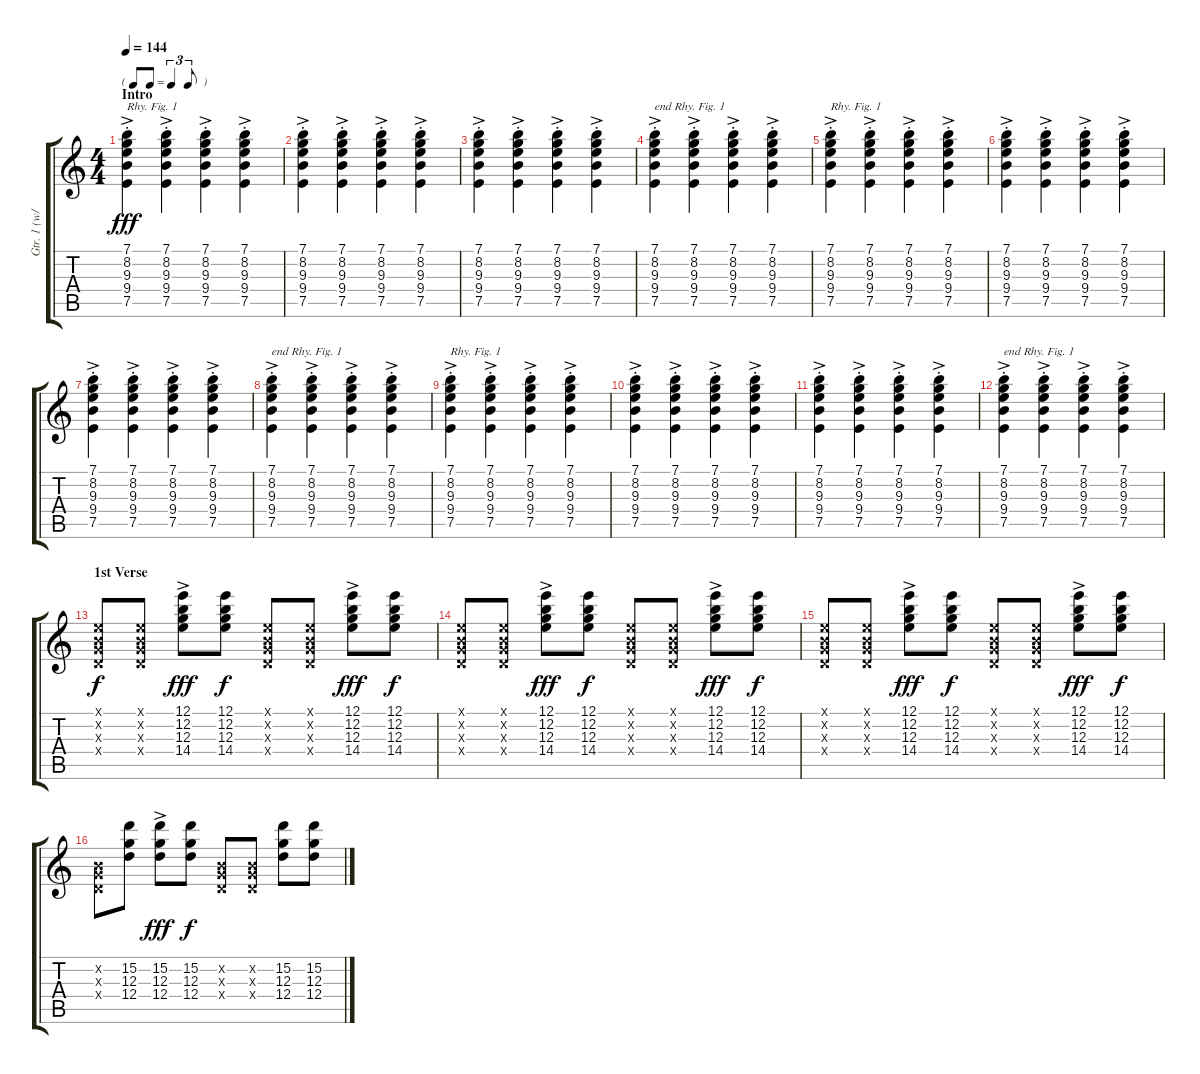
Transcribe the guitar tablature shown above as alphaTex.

\track ("Gtr. 1 (w/dist.)" "Gtr. 1 (w/") {instrument distortionguitar}
\staff {score tabs}
\tuning (E4 B3 G3 D3 A2 E2) {hide}
\ts (4 4)
\tf triplet8th
\section ("" "Intro")
\tempo 144
\clef g2
\ks c
(7.1{ac st} 8.2{ac st} 9.3{ac st} 9.4{ac st} 7.5{ac st}).4{txt "Rhy. Fig. 1" dy fff instrument distortionguitar} (7.1{ac st} 8.2{ac st} 9.3{ac st} 9.4{ac st} 7.5{ac st}).4 (7.1{ac st} 8.2{ac st} 9.3{ac st} 9.4{ac st} 7.5{ac st}).4 (7.1{ac st} 8.2{ac st} 9.3{ac st} 9.4{ac st} 7.5{ac st}).4 |
(7.1{ac st} 8.2{ac st} 9.3{ac st} 9.4{ac st} 7.5{ac st}).4 (7.1{ac st} 8.2{ac st} 9.3{ac st} 9.4{ac st} 7.5{ac st}).4 (7.1{ac st} 8.2{ac st} 9.3{ac st} 9.4{ac st} 7.5{ac st}).4 (7.1{ac st} 8.2{ac st} 9.3{ac st} 9.4{ac st} 7.5{ac st}).4 |
(7.1{ac st} 8.2{ac st} 9.3{ac st} 9.4{ac st} 7.5{ac st}).4 (7.1{ac st} 8.2{ac st} 9.3{ac st} 9.4{ac st} 7.5{ac st}).4 (7.1{ac st} 8.2{ac st} 9.3{ac st} 9.4{ac st} 7.5{ac st}).4 (7.1{ac st} 8.2{ac st} 9.3{ac st} 9.4{ac st} 7.5{ac st}).4 |
(7.1{ac st} 8.2{ac st} 9.3{ac st} 9.4{ac st} 7.5{ac st}).4{txt "end Rhy. Fig. 1"} (7.1{ac st} 8.2{ac st} 9.3{ac st} 9.4{ac st} 7.5{ac st}).4 (7.1{ac st} 8.2{ac st} 9.3{ac st} 9.4{ac st} 7.5{ac st}).4 (7.1{ac st} 8.2{ac st} 9.3{ac st} 9.4{ac st} 7.5{ac st}).4 |
(7.1{ac st} 8.2{ac st} 9.3{ac st} 9.4{ac st} 7.5{ac st}).4{txt "Rhy. Fig. 1"} (7.1{ac st} 8.2{ac st} 9.3{ac st} 9.4{ac st} 7.5{ac st}).4 (7.1{ac st} 8.2{ac st} 9.3{ac st} 9.4{ac st} 7.5{ac st}).4 (7.1{ac st} 8.2{ac st} 9.3{ac st} 9.4{ac st} 7.5{ac st}).4 |
(7.1{ac st} 8.2{ac st} 9.3{ac st} 9.4{ac st} 7.5{ac st}).4 (7.1{ac st} 8.2{ac st} 9.3{ac st} 9.4{ac st} 7.5{ac st}).4 (7.1{ac st} 8.2{ac st} 9.3{ac st} 9.4{ac st} 7.5{ac st}).4 (7.1{ac st} 8.2{ac st} 9.3{ac st} 9.4{ac st} 7.5{ac st}).4 |
(7.1{ac st} 8.2{ac st} 9.3{ac st} 9.4{ac st} 7.5{ac st}).4 (7.1{ac st} 8.2{ac st} 9.3{ac st} 9.4{ac st} 7.5{ac st}).4 (7.1{ac st} 8.2{ac st} 9.3{ac st} 9.4{ac st} 7.5{ac st}).4 (7.1{ac st} 8.2{ac st} 9.3{ac st} 9.4{ac st} 7.5{ac st}).4 |
(7.1{ac st} 8.2{ac st} 9.3{ac st} 9.4{ac st} 7.5{ac st}).4{txt "end Rhy. Fig. 1"} (7.1{ac st} 8.2{ac st} 9.3{ac st} 9.4{ac st} 7.5{ac st}).4 (7.1{ac st} 8.2{ac st} 9.3{ac st} 9.4{ac st} 7.5{ac st}).4 (7.1{ac st} 8.2{ac st} 9.3{ac st} 9.4{ac st} 7.5{ac st}).4 |
(7.1{ac st} 8.2{ac st} 9.3{ac st} 9.4{ac st} 7.5{ac st}).4{txt "Rhy. Fig. 1"} (7.1{ac st} 8.2{ac st} 9.3{ac st} 9.4{ac st} 7.5{ac st}).4 (7.1{ac st} 8.2{ac st} 9.3{ac st} 9.4{ac st} 7.5{ac st}).4 (7.1{ac st} 8.2{ac st} 9.3{ac st} 9.4{ac st} 7.5{ac st}).4 |
(7.1{ac st} 8.2{ac st} 9.3{ac st} 9.4{ac st} 7.5{ac st}).4 (7.1{ac st} 8.2{ac st} 9.3{ac st} 9.4{ac st} 7.5{ac st}).4 (7.1{ac st} 8.2{ac st} 9.3{ac st} 9.4{ac st} 7.5{ac st}).4 (7.1{ac st} 8.2{ac st} 9.3{ac st} 9.4{ac st} 7.5{ac st}).4 |
(7.1{ac st} 8.2{ac st} 9.3{ac st} 9.4{ac st} 7.5{ac st}).4 (7.1{ac st} 8.2{ac st} 9.3{ac st} 9.4{ac st} 7.5{ac st}).4 (7.1{ac st} 8.2{ac st} 9.3{ac st} 9.4{ac st} 7.5{ac st}).4 (7.1{ac st} 8.2{ac st} 9.3{ac st} 9.4{ac st} 7.5{ac st}).4 |
(7.1{ac st} 8.2{ac st} 9.3{ac st} 9.4{ac st} 7.5{ac st}).4{txt "end Rhy. Fig. 1"} (7.1{ac st} 8.2{ac st} 9.3{ac st} 9.4{ac st} 7.5{ac st}).4 (7.1{ac st} 8.2{ac st} 9.3{ac st} 9.4{ac st} 7.5{ac st}).4 (7.1{ac st} 8.2{ac st} 9.3{ac st} 9.4{ac st} 7.5{ac st}).4 |
\section ("" "1st Verse")
(0.1{x} 0.2{x} 0.3{x} 0.4{x}).8{dy f} (0.1{x} 0.2{x} 0.3{x} 0.4{x}).8 (12.1{ac} 12.2{ac} 12.3{ac} 14.4{ac}).8{dy fff} (12.1 12.2 12.3 14.4).8{dy f} (0.1{x} 0.2{x} 0.3{x} 0.4{x}).8 (0.1{x} 0.2{x} 0.3{x} 0.4{x}).8 (12.1{ac} 12.2{ac} 12.3{ac} 14.4{ac}).8{dy fff} (12.1 12.2 12.3 14.4).8{dy f} |
(0.1{x} 0.2{x} 0.3{x} 0.4{x}).8 (0.1{x} 0.2{x} 0.3{x} 0.4{x}).8 (12.1{ac} 12.2{ac} 12.3{ac} 14.4{ac}).8{dy fff} (12.1 12.2 12.3 14.4).8{dy f} (0.1{x} 0.2{x} 0.3{x} 0.4{x}).8 (0.1{x} 0.2{x} 0.3{x} 0.4{x}).8 (12.1{ac} 12.2{ac} 12.3{ac} 14.4{ac}).8{dy fff} (12.1 12.2 12.3 14.4).8{dy f} |
(0.1{x} 0.2{x} 0.3{x} 0.4{x}).8 (0.1{x} 0.2{x} 0.3{x} 0.4{x}).8 (12.1{ac} 12.2{ac} 12.3{ac} 14.4{ac}).8{dy fff} (12.1 12.2 12.3 14.4).8{dy f} (0.1{x} 0.2{x} 0.3{x} 0.4{x}).8 (0.1{x} 0.2{x} 0.3{x} 0.4{x}).8 (12.1{ac} 12.2{ac} 12.3{ac} 14.4{ac}).8{dy fff} (12.1 12.2 12.3 14.4).8{dy f} |
(0.2{x} 0.3{x} 0.4{x}).8 (15.2 12.3 12.4).8 (15.2{ac} 12.3{ac} 12.4{ac}).8{dy fff} (15.2 12.3 12.4).8{dy f} (0.2{x} 0.3{x} 0.4{x}).8 (0.2{x} 0.3{x} 0.4{x}).8 (15.2 12.3 12.4).8 (15.2 12.3 12.4).8
